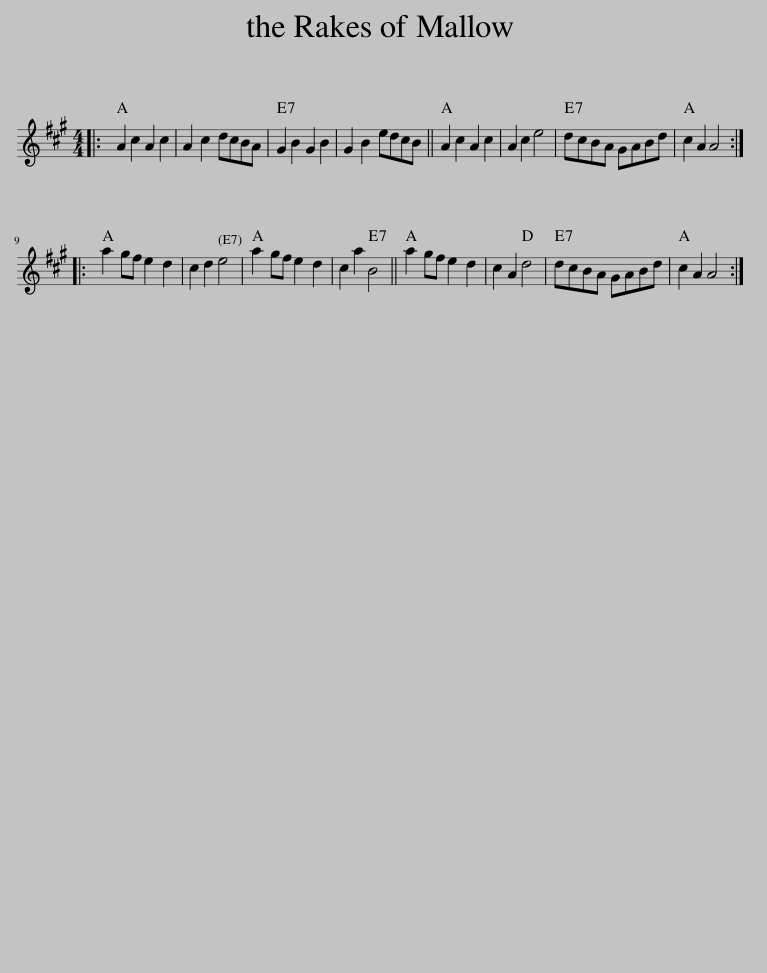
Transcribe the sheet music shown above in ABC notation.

X:1
L:1/8
M:4/4
I:linebreak $
K:A
V:1 treble
V:1
|: A2 c2 A2 c2 | A2 c2 dcBA | G2 B2 G2 B2 | G2 B2 edcB || A2 c2 A2 c2 | %5
 A2 c2 e4 | dcBA GABd | c2 A2 A4 ::$ a2 gf e2 d2 | c2 d2 e4 | %10
 a2 gf e2 d2 | c2 a2 B4 || a2 gf e2 d2 | c2 A2 d4 | dcBA GABd | %15
 c2 A2 A4 :| %16
